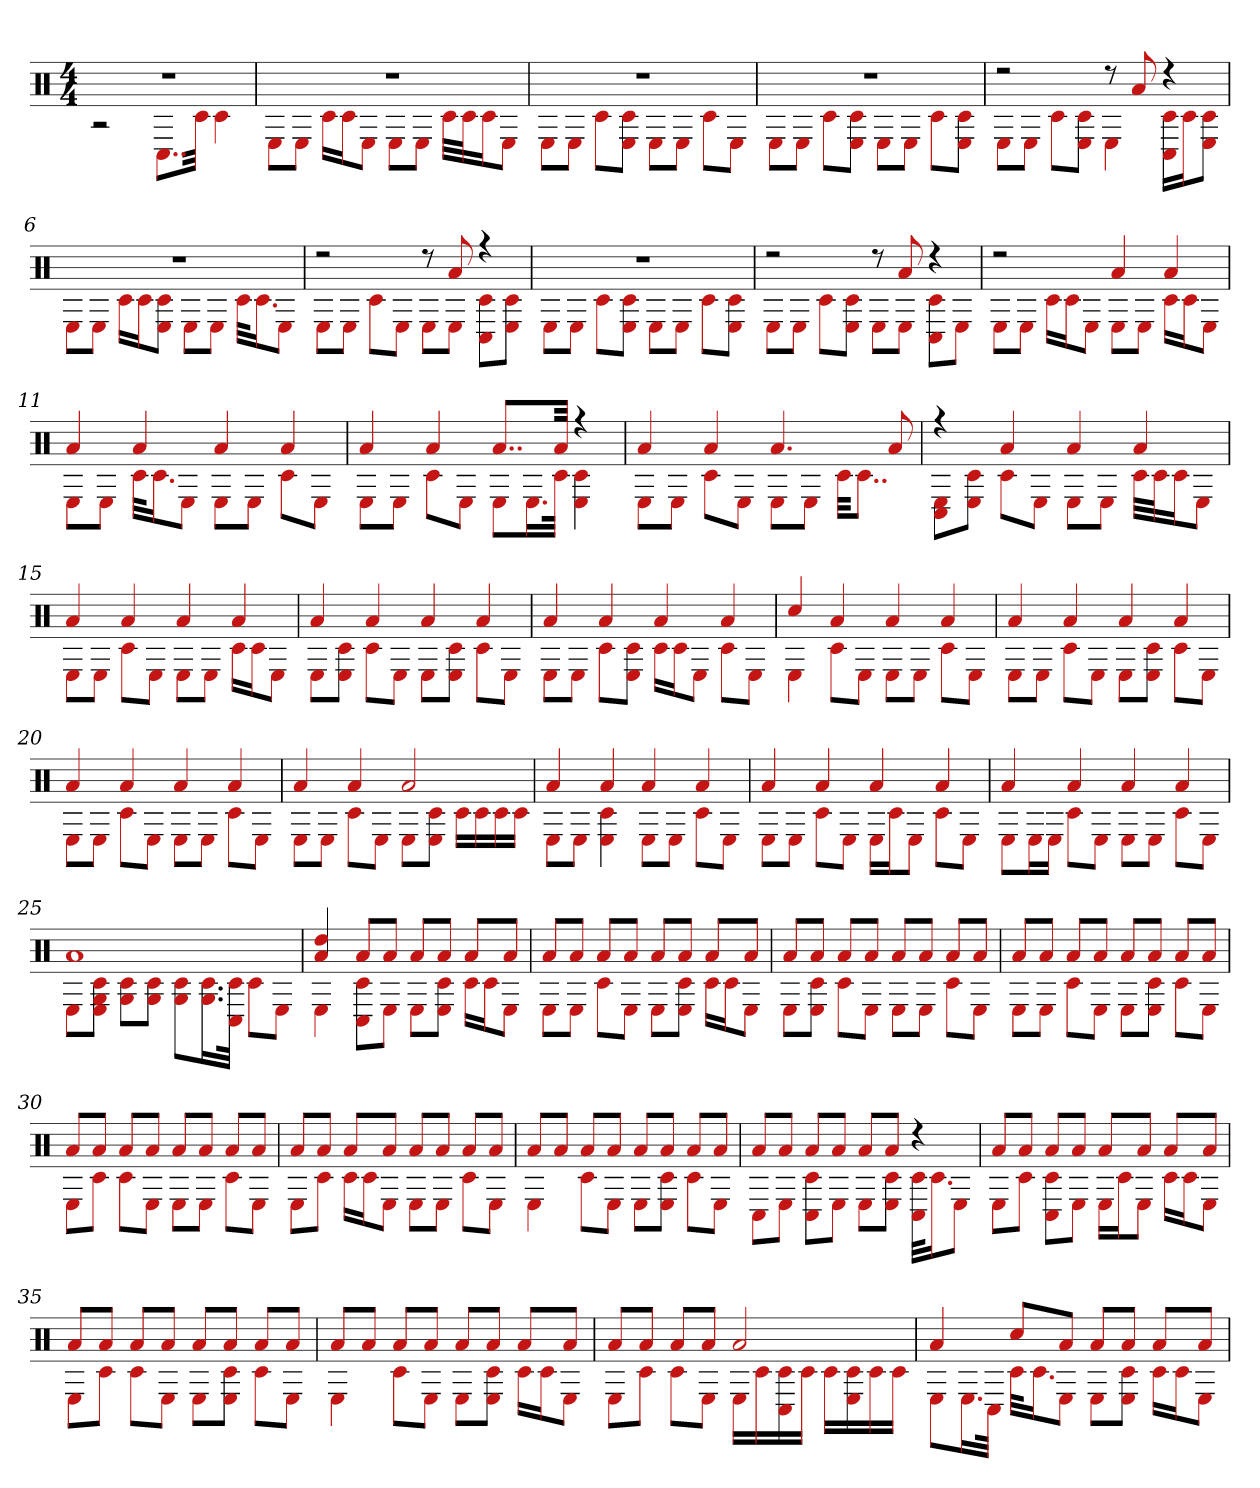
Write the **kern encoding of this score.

**kern
*part1
*staff1
*clefX
*k[]
*M4/4
=1
*^
1r	2r
.	8..C#L
.	32c#Jkk
.	4c#
=2	=2
1r	8EL
.	8EJ
.	16c#LL
.	16c#J
.	8EJ
.	8EL
.	8EJ
.	32c#LLL
.	32c#J
.	16c#J
.	8EJ
=3	=3
1r	8EL
.	8EJ
.	8c#L
.	8c# 8EJ
.	8EL
.	8EJ
.	8c#L
.	8EJ
=4	=4
1r	8EL
.	8EJ
.	8c#L
.	8c# 8EJ
.	8EL
.	8EJ
.	8c#L
.	8c# 8EJ
=5	=5
2r	8EL
.	8EJ
.	8c#L
.	8c# 8EJ
8r	4E
8a	.
4r	16C# 16c#LL
.	16c#J
.	8c# 8EJ
=6	=6
1r	8EL
.	8EJ
.	16c#LL
.	16c#J
.	8E 8c#J
.	8EL
.	8EJ
.	32c#KLL
.	16.c#J
.	8EJ
=7	=7
2r	8EL
.	8EJ
.	8c#L
.	8EJ
8r	8EL
8a	8EJ
4r	8C# 8c#L
.	8c# 8EJ
=8	=8
1r	8EL
.	8EJ
.	8c#L
.	8c# 8EJ
.	8EL
.	8EJ
.	8c#L
.	8c# 8EJ
=9	=9
2r	8EL
.	8EJ
.	8c#L
.	8c# 8EJ
8r	8EL
8a	8EJ
4r	8C# 8c#L
.	8EJ
=10	=10
2r	8EL
.	8EJ
.	16c#LL
.	16c#J
.	8EJ
4a	8EL
.	8EJ
4a	16c#LL
.	16c#J
.	8EJ
=11	=11
4a	8EL
.	8EJ
4a	32c#KLL
.	16.c#J
.	8EJ
4a	8EL
.	8EJ
4a	8c#L
.	8EJ
=12	=12
4a	8EL
.	8EJ
4a	8c#L
.	8EJ
8..aL	8EL
.	16.EL
32aJkk	32c#JJk
4r	4c# 4E
=13	=13
4a	8EL
.	8EJ
4a	8c#L
.	8EJ
4.a	8EL
.	8EJ
.	32c#KKL
.	8..c#J
8a	.
=14	=14
4r	8C# 8EL
.	8c# 8EJ
4a	8c#L
.	8EJ
4a	8EL
.	8EJ
4a	32c#LLL
.	32c#J
.	16c#J
.	8EJ
=15	=15
4a	8EL
.	8EJ
4a	8c#L
.	8EJ
4a	8EL
.	8EJ
4a	16c#LL
.	16c#J
.	8EJ
=16	=16
4a	8EL
.	8c# 8EJ
4a	8c#L
.	8EJ
4a	8EL
.	8c# 8EJ
4a	8c#L
.	8EJ
=17	=17
4a	8EL
.	8EJ
4a	8c#L
.	8c# 8EJ
4a	16c#LL
.	16c#J
.	8EJ
4a	8c#L
.	8EJ
=18	=18
4cc#	4E
4a	8c#L
.	8EJ
4a	8EL
.	8EJ
4a	8c#L
.	8EJ
=19	=19
4a	8EL
.	8EJ
4a	8c#L
.	8EJ
4a	8EL
.	8c# 8EJ
4a	8c#L
.	8EJ
=20	=20
4a	8EL
.	8EJ
4a	8c#L
.	8EJ
4a	8EL
.	8EJ
4a	8c#L
.	8EJ
=21	=21
4a	8EL
.	8EJ
4a	8c#L
.	8EJ
2a	8EL
.	8c# 8EJ
.	16c#LL
.	16c#
.	16c#
.	16c#JJ
=22	=22
4a	8EL
.	8EJ
4a	4c# 4E
4a	8EL
.	8EJ
4a	8c#L
.	8EJ
=23	=23
4a	8EL
.	8EJ
4a	8c#L
.	8EJ
4a	16ELL
.	16c#J
.	8EJ
4a	8c#L
.	8EJ
=24	=24
4a	8EL
.	16EL
.	16EJJ
4a	8c#L
.	8EJ
4a	8EL
.	8EJ
4a	8c#L
.	8EJ
=25	=25
1a	8EL
.	8c# 8G 8EJ
.	8c# 8GL
.	8c# 8GJ
.	8c# 8GL
.	16.c# 16.GL
.	32C# 32c#JJk
.	8c#L
.	8EJ
=26	=26
4dd 4a	4E
8aL	8C# 8c#L
8aJ	8EJ
8aL	8EL
8aJ	8c# 8EJ
8aL	16c#LL
.	16c#J
8aJ	8EJ
=27	=27
8aL	8EL
8aJ	8EJ
8aL	8c#L
8aJ	8EJ
8aL	8EL
8aJ	8c# 8EJ
8aL	16c#LL
.	16c#J
8aJ	8EJ
=28	=28
8aL	8EL
8aJ	8c# 8EJ
8aL	8c#L
8aJ	8EJ
8aL	8EL
8aJ	8EJ
8aL	8c#L
8aJ	8EJ
=29	=29
8aL	8EL
8aJ	8EJ
8aL	8c#L
8aJ	8EJ
8aL	8EL
8aJ	8c# 8EJ
8aL	8c#L
8aJ	8EJ
=30	=30
8aL	8EL
8aJ	8c#J
8aL	8c#L
8aJ	8EJ
8aL	8EL
8aJ	8EJ
8aL	8c#L
8aJ	8EJ
=31	=31
8aL	8EL
8aJ	8c#J
8aL	16c#LL
.	16c#J
8aJ	8EJ
8aL	8EL
8aJ	8EJ
8aL	8c#L
8aJ	8EJ
=32	=32
8aL	4E
8aJ	.
8aL	8c#L
8aJ	8EJ
8aL	8EL
8aJ	8c# 8EJ
8aL	8c#L
8aJ	8EJ
=33	=33
8aL	8C#L
8aJ	8EJ
8aL	8C# 8c#L
8aJ	8EJ
8aL	8EL
8aJ	8E 8c#J
4r	32c# 32C#KLL
.	16.c#J
.	8EJ
=34	=34
8aL	8EL
8aJ	8c#J
8aL	8C# 8c#L
8aJ	8EJ
8aL	16ELL
.	16c#J
8aJ	8EJ
8aL	16c#LL
.	16c#J
8aJ	8EJ
=35	=35
8aL	8EL
8aJ	8c#J
8aL	8c#L
8aJ	8EJ
8aL	8EL
8aJ	8E 8c#J
8aL	8c#L
8aJ	8EJ
=36	=36
8aL	4E
8aJ	.
8aL	8c#L
8aJ	8EJ
8aL	8EL
8aJ	8c# 8EJ
8aL	16c#LL
.	16c#J
8aJ	8EJ
=37	=37
8aL	8EL
8aJ	8c#J
8aL	8c#L
8aJ	8EJ
2a	16ELL
.	16c#
.	16C# 16c#
.	16c#JJ
.	16c#LL
.	16c# 16E
.	16c#
.	16c#JJ
=38	=38
4a	8EL
.	16.EL
.	32C#JJk
8cc#L	32c#KLL
.	16.c#J
8aJ	8EJ
8aL	8EL
8aJ	8E 8c#J
8aL	16c#LL
.	16c#J
8aJ	8EJ
*v	*v
=
*-
